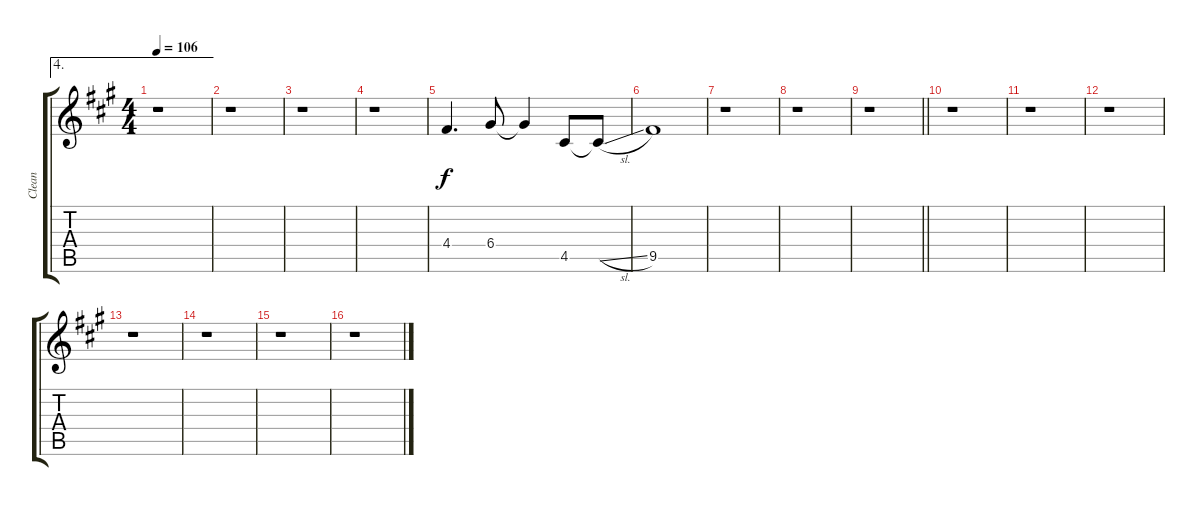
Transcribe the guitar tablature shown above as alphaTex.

\track ("Clean" "Clean") {instrument electricguitarjazz}
\staff {score tabs}
\tuning (E4 B3 G3 D3 A2 E2) {hide}
\ae 4
\ts (4 4)
\tempo 106
\clef g2
\ks a
r.1{dy f} |
r.1 |
r.1 |
r.1 |
4.4.4{d} 6.4.8 6.4{t}.4 4.5.8 4.5{sl t}.8 |
9.5.1 |
r.1 |
r.1 |
\barLineRight lightlight
r.1 |
r.1 |
r.1 |
r.1 |
r.1 |
r.1 |
r.1 |
r.1
